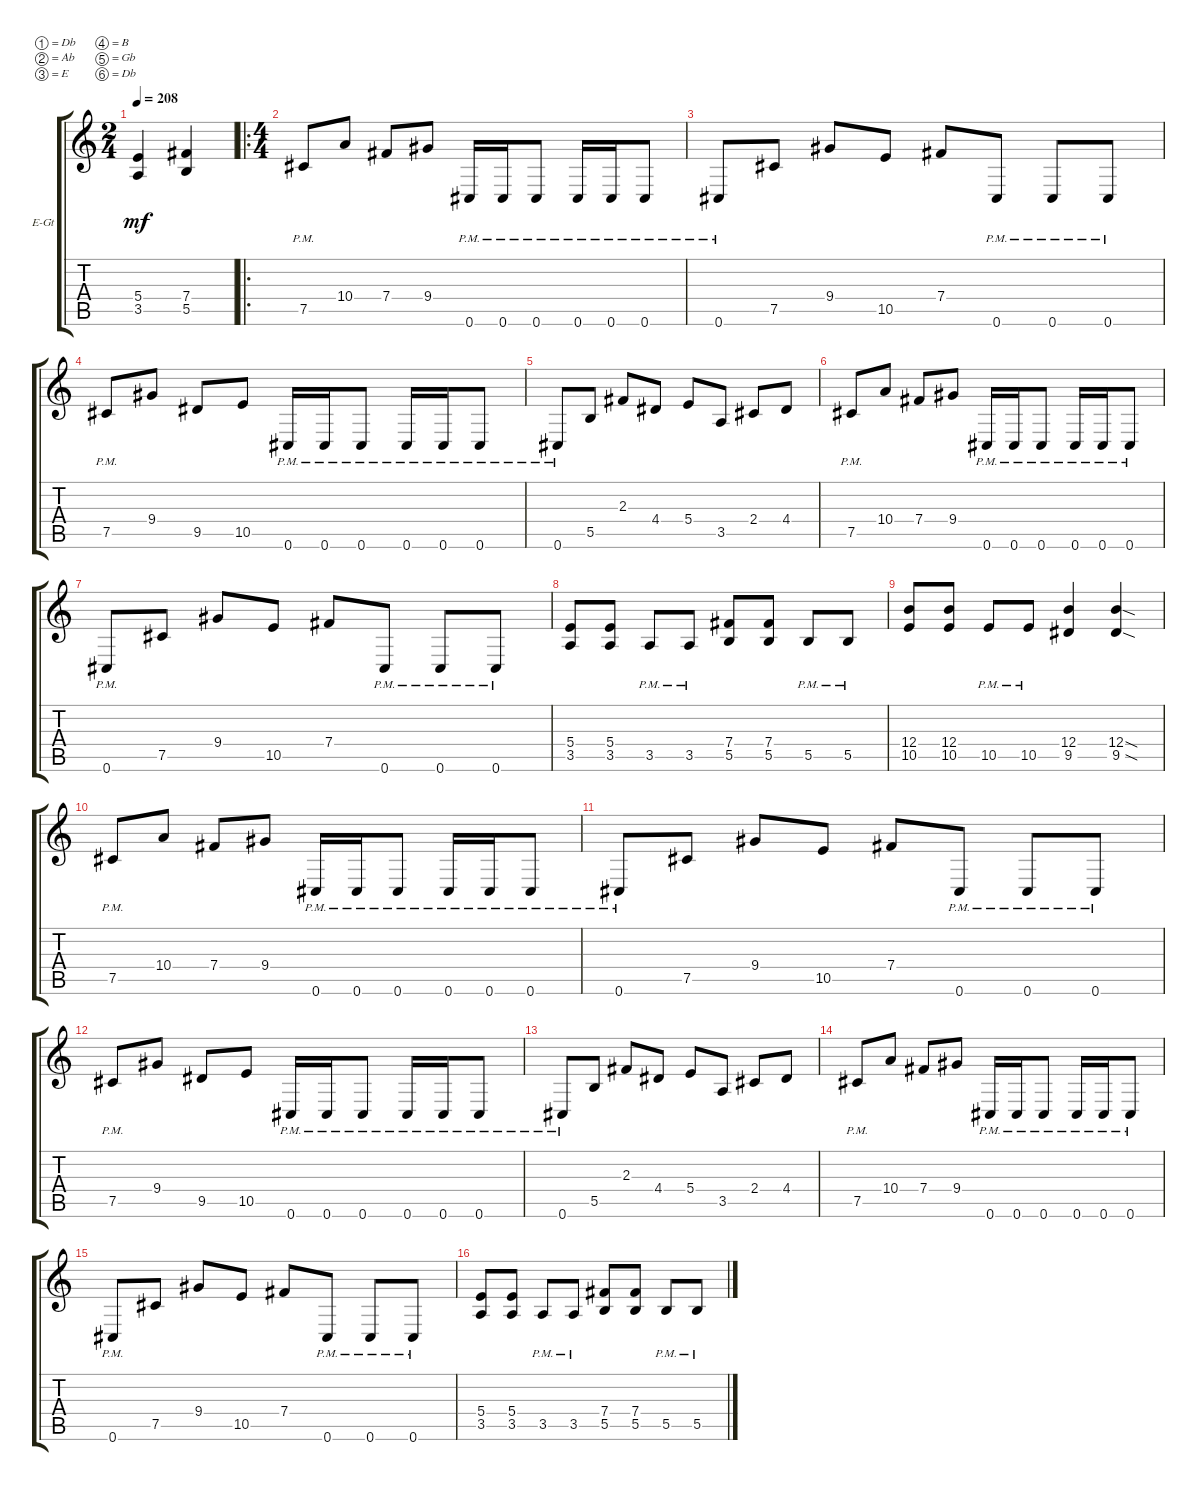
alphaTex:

\defaultSystemsLayout 4
\bracketExtendMode groupsimilarinstruments
\firstSystemTrackNameOrientation horizontal
\otherSystemsTrackNameOrientation horizontal
\track ("Mike" "E-Gt") {instrument distortionguitar}
\staff {score tabs}
\tuning (Db4 Ab3 E3 B2 Gb2 Db2)
\ts (2 4)
\tempo 208
\clef g2
\ks c
(3.5 5.4).4{dy mf instrument distortionguitar} (5.5 7.4).4 |
\ro
\ts (4 4)
7.5{pm}.8 10.4.8 7.4.8 9.4.8 0.6{pm}.16 0.6{pm}.16 0.6{pm}.8 0.6{pm}.16 0.6{pm}.16 0.6{pm}.8 |
0.6{pm}.8 7.5.8 9.4.8 10.5.8 7.4.8 0.6{pm}.8 0.6{pm}.8 0.6{pm}.8 |
7.5{pm}.8 9.4.8 9.5.8 10.5.8 0.6{pm}.16 0.6{pm}.16 0.6{pm}.8 0.6{pm}.16 0.6{pm}.16 0.6{pm}.8 |
0.6{pm}.8 5.5.8 2.3.8 4.4.8 5.4.8 3.5.8 2.4.8 4.4.8 |
7.5{pm}.8 10.4.8 7.4.8 9.4.8 0.6{pm}.16 0.6{pm}.16 0.6{pm}.8 0.6{pm}.16 0.6{pm}.16 0.6{pm}.8 |
0.6{pm}.8 7.5.8 9.4.8 10.5.8 7.4.8 0.6{pm}.8 0.6{pm}.8 0.6{pm}.8 |
(3.5 5.4).8 (3.5 5.4).8 3.5{pm}.8 3.5{pm}.8 (5.5 7.4).8 (5.5 7.4).8 5.5{pm}.8 5.5{pm}.8 |
(10.5 12.4).8 (10.5 12.4).8 10.5{pm}.8 10.5{pm}.8 (9.5 12.4).4 (9.5{sod} 12.4{sod}).4 |
7.5{pm}.8 10.4.8 7.4.8 9.4.8 0.6{pm}.16 0.6{pm}.16 0.6{pm}.8 0.6{pm}.16 0.6{pm}.16 0.6{pm}.8 |
0.6{pm}.8 7.5.8 9.4.8 10.5.8 7.4.8 0.6{pm}.8 0.6{pm}.8 0.6{pm}.8 |
7.5{pm}.8 9.4.8 9.5.8 10.5.8 0.6{pm}.16 0.6{pm}.16 0.6{pm}.8 0.6{pm}.16 0.6{pm}.16 0.6{pm}.8 |
0.6{pm}.8 5.5.8 2.3.8 4.4.8 5.4.8 3.5.8 2.4.8 4.4.8 |
7.5{pm}.8 10.4.8 7.4.8 9.4.8 0.6{pm}.16 0.6{pm}.16 0.6{pm}.8 0.6{pm}.16 0.6{pm}.16 0.6{pm}.8 |
0.6{pm}.8 7.5.8 9.4.8 10.5.8 7.4.8 0.6{pm}.8 0.6{pm}.8 0.6{pm}.8 |
(3.5 5.4).8 (3.5 5.4).8 3.5{pm}.8 3.5{pm}.8 (5.5 7.4).8 (5.5 7.4).8 5.5{pm}.8 5.5{pm}.8
